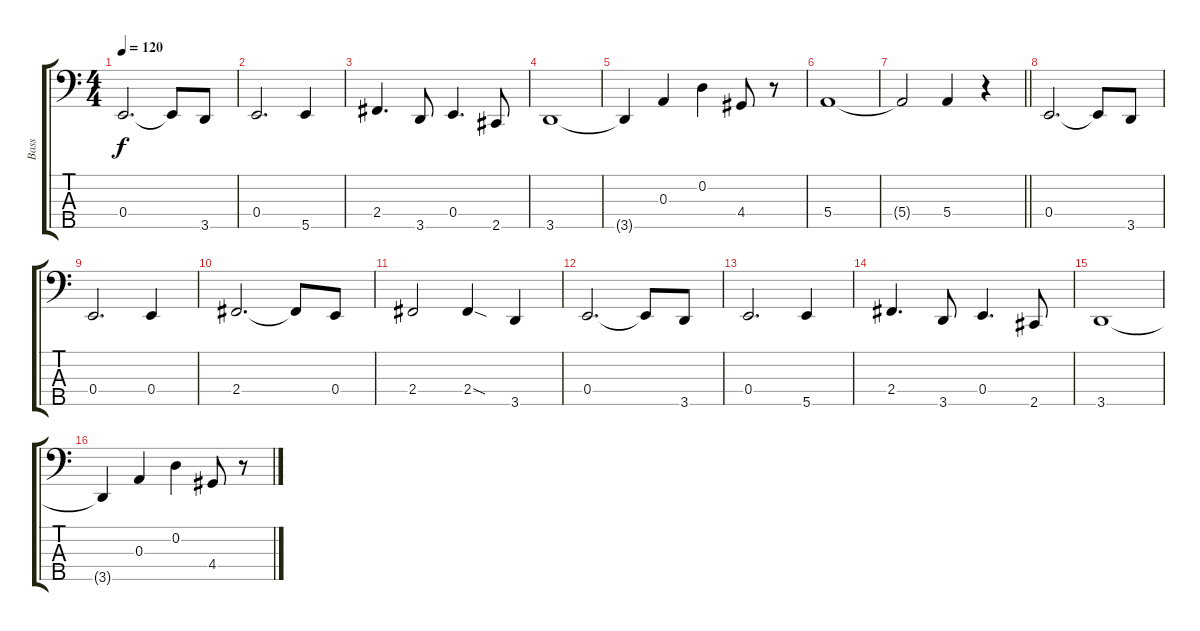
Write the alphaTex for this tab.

\track ("Bass" "Bass") {instrument electricbassfinger}
\staff {score tabs}
\tuning (G2 D2 A1 E1 B0) {hide}
\ts (4 4)
\tempo 120
\clef f4
\ks c
0.4.2{d dy f} 0.4{t}.8 3.5.8 |
0.4.2{d} 5.5.4 |
2.4.4{d} 3.5.8 0.4.4{d} 2.5.8 |
3.5.1 |
3.5{t}.4 0.3.4 0.2.4 4.4.8 r.8 |
5.4.1 |
\barLineRight lightlight
5.4{t}.2 5.4.4 r.4 |
0.4.2{d} 0.4{t}.8 3.5.8 |
0.4.2{d} 0.4.4 |
2.4.2{d} 2.4{t}.8 0.4.8 |
2.4.2 2.4{sod}.4 3.5.4 |
0.4.2{d} 0.4{t}.8 3.5.8 |
0.4.2{d} 5.5.4 |
2.4.4{d} 3.5.8 0.4.4{d} 2.5.8 |
3.5.1 |
3.5{t}.4 0.3.4 0.2.4 4.4.8 r.8
